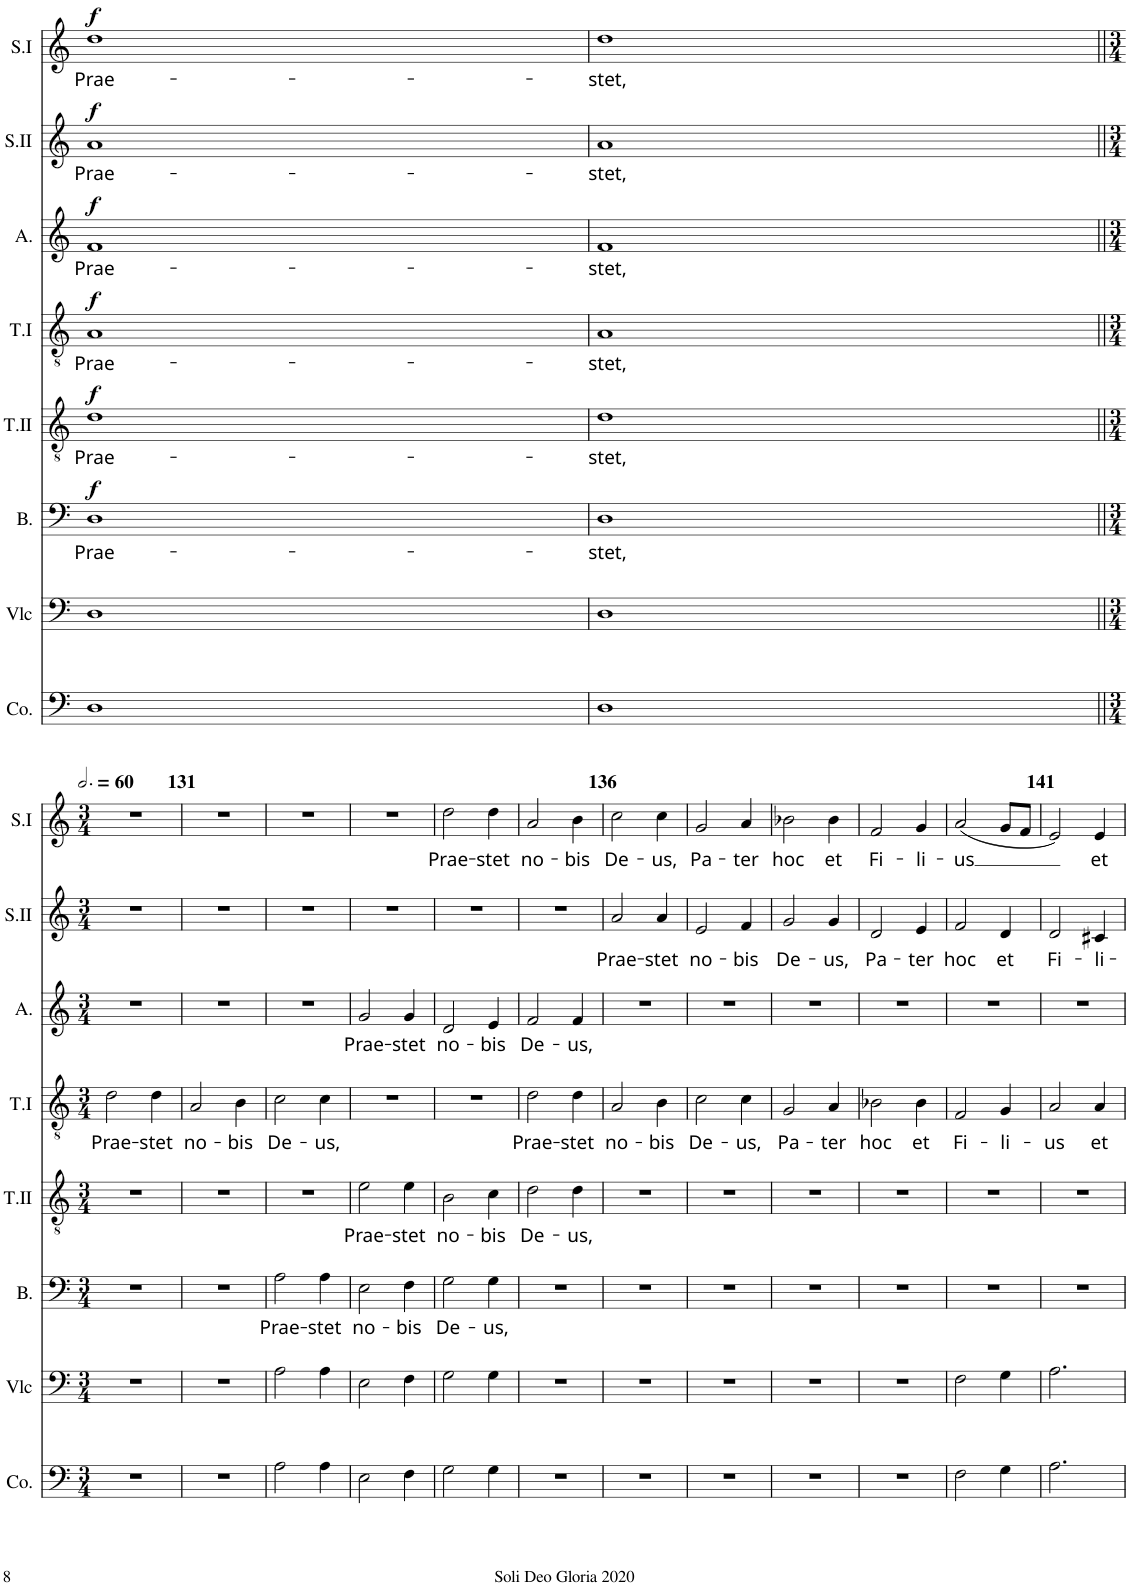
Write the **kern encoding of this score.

**kern	**kern	**kern	**text	**dynam	**kern	**text	**dynam	**kern	**text	**dynam	**kern	**text	**dynam	**kern	**text	**dynam	**kern	**text	**dynam
*part8	*part7	*part6	*part6	*part6	*part5	*part5	*part5	*part4	*part4	*part4	*part3	*part3	*part3	*part2	*part2	*part2	*part1	*part1	*part1
*staff8	*staff7	*staff6	*staff6	*staff6	*staff5	*staff5	*staff5	*staff4	*staff4	*staff4	*staff3	*staff3	*staff3	*staff2	*staff2	*staff2	*staff1	*staff1	*staff1
*I"Continuo	*I"Violoncelle	*I"Basse	*	*	*I"Tenor II	*	*	*I"Tenor I	*	*	*I"Alto	*	*	*I"Soprano II	*	*	*I"Soprano I	*	*
*I'Co.	*I'Vlc	*I'B.	*	*	*I'T.II	*	*	*I'T.I	*	*	*I'A.	*	*	*I'S.II	*	*	*I'S.I	*	*
!!LO:PB:g=z
*clefF4	*clefF4	*clefF4	*	*	*clefGv2	*	*	*clefGv2	*	*	*clefG2	*	*	*clefG2	*	*	*clefG2	*	*
*	*	*	*	*	*Trd7c12	*	*	*Trd7c12	*	*	*	*	*	*	*	*	*	*	*
*k[]	*k[]	*k[]	*	*	*k[]	*	*	*k[]	*	*	*k[]	*	*	*k[]	*	*	*k[]	*	*
*M2/2	*M2/2	*M2/2	*	*	*M2/2	*	*	*M2/2	*	*	*M2/2	*	*	*M2/2	*	*	*M2/2	*	*
*met(c|)	*met(c|)	*met(c|)	*	*	*met(c|)	*	*	*met(c|)	*	*	*met(c|)	*	*	*met(c|)	*	*	*met(c|)	*	*
=128	=128	=128	=128	=128	=128	=128	=128	=128	=128	=128	=128	=128	=128	=128	=128	=128	=128	=128	=128
!	!	!	!LO:LY:b	!LO:DY:a	!	!LO:LY:b	!LO:DY:a	!	!LO:LY:b	!LO:DY:a	!	!LO:LY:b	!LO:DY:a	!	!LO:LY:b	!LO:DY:a	!	!LO:LY:b	!LO:DY:a
1D	1D	1D	Prae-	f	1d	Prae-	f	1A	Prae-	f	1f	Prae-	f	1a	Prae-	f	1dd	Prae-	f
=129	=129	=129	=129	=129	=129	=129	=129	=129	=129	=129	=129	=129	=129	=129	=129	=129	=129	=129	=129
!	!	!	!LO:LY:b	!	!	!LO:LY:b	!	!	!LO:LY:b	!	!	!LO:LY:b	!	!	!LO:LY:b	!	!	!LO:LY:b	!
1D	1D	1D	-stet,	.	1d	-stet,	.	1A	-stet,	.	1f	-stet,	.	1a	-stet,	.	1dd	-stet,	.
!!LO:LB:g=z
=130||	=130||	=130||	=130||	=130||	=130||	=130||	=130||	=130||	=130||	=130||	=130||	=130||	=130||	=130||	=130||	=130||	=130||	=130||	=130||
*M3/4	*M3/4	*M3/4	*	*	*M3/4	*	*	*M3/4	*	*	*M3/4	*	*	*M3/4	*	*	*M3/4	*	*
*	*	*	*	*	*	*	*	*	*	*	*	*	*	*	*	*	*MM180	*	*
!	!	!	!	!	!	!	!	!	!LO:LY:b	!	!	!	!	!	!	!	!	!	!
2.r	2.r	2.r	.	.	2.r	.	.	2d\	Prae-	.	2.r	.	.	2.r	.	.	2.r	.	.
!	!	!	!	!	!	!	!	!	!LO:LY:b	!	!	!	!	!	!	!	!	!	!
.	.	.	.	.	.	.	.	4d\	-stet	.	.	.	.	.	.	.	.	.	.
=131	=131	=131	=131	=131	=131	=131	=131	=131	=131	=131	=131	=131	=131	=131	=131	=131	=131	=131	=131
!	!	!	!	!	!	!	!	!	!LO:LY:b	!	!	!	!	!	!	!	!	!	!
2.r	2.r	2.r	.	.	2.r	.	.	2A/	no-	.	2.r	.	.	2.r	.	.	2.r	.	.
!	!	!	!	!	!	!	!	!	!LO:LY:b	!	!	!	!	!	!	!	!	!	!
.	.	.	.	.	.	.	.	4B\	-bis	.	.	.	.	.	.	.	.	.	.
=132	=132	=132	=132	=132	=132	=132	=132	=132	=132	=132	=132	=132	=132	=132	=132	=132	=132	=132	=132
!	!	!	!LO:LY:b	!	!	!	!	!	!LO:LY:b	!	!	!	!	!	!	!	!	!	!
2A\	2A\	2A\	Prae-	.	2.r	.	.	2c\	De-	.	2.r	.	.	2.r	.	.	2.r	.	.
!	!	!	!LO:LY:b	!	!	!	!	!	!LO:LY:b	!	!	!	!	!	!	!	!	!	!
4A\	4A\	4A\	-stet	.	.	.	.	4c\	-us,	.	.	.	.	.	.	.	.	.	.
=133	=133	=133	=133	=133	=133	=133	=133	=133	=133	=133	=133	=133	=133	=133	=133	=133	=133	=133	=133
!	!	!	!LO:LY:b	!	!	!LO:LY:b	!	!	!	!	!	!LO:LY:b	!	!	!	!	!	!	!
2E\	2E\	2E\	no-	.	2e\	Prae-	.	2.r	.	.	2g/	Prae-	.	2.r	.	.	2.r	.	.
!	!	!	!LO:LY:b	!	!	!LO:LY:b	!	!	!	!	!	!LO:LY:b	!	!	!	!	!	!	!
4F\	4F\	4F\	-bis	.	4e\	-stet	.	.	.	.	4g/	-stet	.	.	.	.	.	.	.
=134	=134	=134	=134	=134	=134	=134	=134	=134	=134	=134	=134	=134	=134	=134	=134	=134	=134	=134	=134
!	!	!	!LO:LY:b	!	!	!LO:LY:b	!	!	!	!	!	!LO:LY:b	!	!	!	!	!	!LO:LY:b	!
2G\	2G\	2G\	De-	.	2B\	no-	.	2.r	.	.	2d/	no-	.	2.r	.	.	2dd\	Prae-	.
!	!	!	!LO:LY:b	!	!	!LO:LY:b	!	!	!	!	!	!LO:LY:b	!	!	!	!	!	!LO:LY:b	!
4G\	4G\	4G\	-us,	.	4c\	-bis	.	.	.	.	4e/	-bis	.	.	.	.	4dd\	-stet	.
=135	=135	=135	=135	=135	=135	=135	=135	=135	=135	=135	=135	=135	=135	=135	=135	=135	=135	=135	=135
!	!	!	!	!	!	!LO:LY:b	!	!	!LO:LY:b	!	!	!LO:LY:b	!	!	!	!	!	!LO:LY:b	!
2.r	2.r	2.r	.	.	2d\	De-	.	2d\	Prae-	.	2f/	De-	.	2.r	.	.	2a/	no-	.
!	!	!	!	!	!	!LO:LY:b	!	!	!LO:LY:b	!	!	!LO:LY:b	!	!	!	!	!	!LO:LY:b	!
.	.	.	.	.	4d\	-us,	.	4d\	-stet	.	4f/	-us,	.	.	.	.	4b\	-bis	.
=136	=136	=136	=136	=136	=136	=136	=136	=136	=136	=136	=136	=136	=136	=136	=136	=136	=136	=136	=136
!	!	!	!	!	!	!	!	!	!LO:LY:b	!	!	!	!	!	!LO:LY:b	!	!	!LO:LY:b	!
2.r	2.r	2.r	.	.	2.r	.	.	2A/	no-	.	2.r	.	.	2a/	Prae-	.	2cc\	De-	.
!	!	!	!	!	!	!	!	!	!LO:LY:b	!	!	!	!	!	!LO:LY:b	!	!	!LO:LY:b	!
.	.	.	.	.	.	.	.	4B\	-bis	.	.	.	.	4a/	-stet	.	4cc\	-us,	.
=137	=137	=137	=137	=137	=137	=137	=137	=137	=137	=137	=137	=137	=137	=137	=137	=137	=137	=137	=137
!	!	!	!	!	!	!	!	!	!LO:LY:b	!	!	!	!	!	!LO:LY:b	!	!	!LO:LY:b	!
2.r	2.r	2.r	.	.	2.r	.	.	2c\	De-	.	2.r	.	.	2e/	no-	.	2g/	Pa-	.
!	!	!	!	!	!	!	!	!	!LO:LY:b	!	!	!	!	!	!LO:LY:b	!	!	!LO:LY:b	!
.	.	.	.	.	.	.	.	4c\	-us,	.	.	.	.	4f/	-bis	.	4a/	-ter	.
=138	=138	=138	=138	=138	=138	=138	=138	=138	=138	=138	=138	=138	=138	=138	=138	=138	=138	=138	=138
!	!	!	!	!	!	!	!	!	!LO:LY:b	!	!	!	!	!	!LO:LY:b	!	!	!LO:LY:b	!
2.r	2.r	2.r	.	.	2.r	.	.	2G/	Pa-	.	2.r	.	.	2g/	De-	.	2b-X\	hoc	.
!	!	!	!	!	!	!	!	!	!LO:LY:b	!	!	!	!	!	!LO:LY:b	!	!	!LO:LY:b	!
.	.	.	.	.	.	.	.	4A/	-ter	.	.	.	.	4g/	-us,	.	4b-\	et	.
=139	=139	=139	=139	=139	=139	=139	=139	=139	=139	=139	=139	=139	=139	=139	=139	=139	=139	=139	=139
!	!	!	!	!	!	!	!	!	!LO:LY:b	!	!	!	!	!	!LO:LY:b	!	!	!LO:LY:b	!
2.r	2.r	2.r	.	.	2.r	.	.	2B-X\	hoc	.	2.r	.	.	2d/	Pa-	.	2f/	Fi-	.
!	!	!	!	!	!	!	!	!	!LO:LY:b	!	!	!	!	!	!LO:LY:b	!	!	!LO:LY:b	!
.	.	.	.	.	.	.	.	4B-\	et	.	.	.	.	4e/	-ter	.	4g/	-li-	.
=140	=140	=140	=140	=140	=140	=140	=140	=140	=140	=140	=140	=140	=140	=140	=140	=140	=140	=140	=140
!	!	!	!	!	!	!	!	!	!LO:LY:b	!	!	!	!	!	!LO:LY:b	!	!	!LO:LY:b	!
2F\	2F\	2.r	.	.	2.r	.	.	2F/	Fi-	.	2.r	.	.	2f/	hoc	.	(2a/	-us	.
!	!	!	!	!	!	!	!	!	!LO:LY:b	!	!	!	!	!	!LO:LY:b	!	!	!	!
4G\	4G\	.	.	.	.	.	.	4G/	-li-	.	.	.	.	4d/	et	.	8g/L	.	.
.	.	.	.	.	.	.	.	.	.	.	.	.	.	.	.	.	8f/J	.	.
=141	=141	=141	=141	=141	=141	=141	=141	=141	=141	=141	=141	=141	=141	=141	=141	=141	=141	=141	=141
!	!	!	!	!	!	!	!	!	!LO:LY:b	!	!	!	!	!	!LO:LY:b	!	!	!	!
2.A\	2.A\	2.r	.	.	2.r	.	.	2A/	-us	.	2.r	.	.	2d/	Fi-	.	2e/)	.	.
!	!	!	!	!	!	!	!	!	!LO:LY:b	!	!	!	!	!	!LO:LY:b	!	!	!LO:LY:b	!
.	.	.	.	.	.	.	.	4A/	et	.	.	.	.	4c#X/	-li-	.	4e/	et	.
=	=	=	=	=	=	=	=	=	=	=	=	=	=	=	=	=	=	=	=
*-	*-	*-	*-	*-	*-	*-	*-	*-	*-	*-	*-	*-	*-	*-	*-	*-	*-	*-	*-
